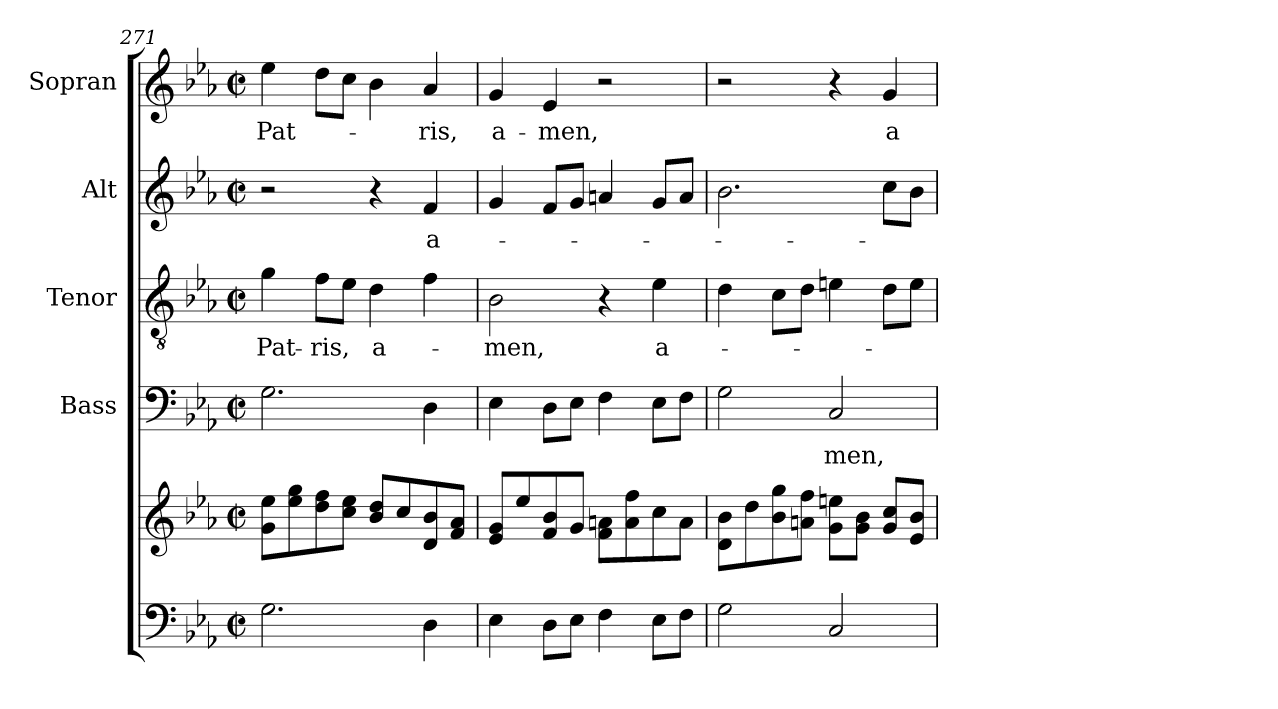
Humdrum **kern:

**kern	**kern	**kern	**text	**kern	**text	**kern	**text	**kern	**text
*part5	*part5	*part4	*part4	*part3	*part3	*part2	*part2	*part1	*part1
*staff6	*staff5	*staff4	*staff4	*staff3	*staff3	*staff2	*staff2	*staff1	*staff1
*	*	*I"Bass	*	*I"Tenor	*	*I"Alt	*	*I"Sopran	*
*	*	*I'B.	*	*I'T.	*	*I'A.	*	*I'S.	*
*clefF4	*clefG2	*clefF4	*	*clefGv2	*	*clefG2	*	*clefG2	*
*k[b-e-a-]	*k[b-e-a-]	*k[b-e-a-]	*	*k[b-e-a-]	*	*k[b-e-a-]	*	*k[b-e-a-]	*
*E-:	*E-:	*E-:	*	*E-:	*	*E-:	*	*E-:	*
*M2/2	*M2/2	*M2/2	*	*M2/2	*	*M2/2	*	*M2/2	*
*met(c|)	*met(c|)	*met(c|)	*	*met(c|)	*	*met(c|)	*	*met(c|)	*
=271	=271	=271	=271	=271	=271	=271	=271	=271	=271
!	!	!	!	!	!LO:LY:b	!	!	!	!LO:LY:b
2.G\	8g\ 8ee-\L	2.G\	.	4g\	Pat-	2r	.	4ee-\	Pat-
.	8ee-\ 8gg\	.	.	.	.	.	.	.	.
!	!	!	!	!	!LO:LY:b	!	!	!	!
.	8dd\ 8ff\	.	.	8f\L	-ris,	.	.	8dd\L	.
.	8cc\ 8ee-\J	.	.	8e-\J	.	.	.	8cc\J	.
!	!	!	!	!	!LO:LY:b	!	!	!	!
.	8b-/ 8dd/L	.	.	4d\	a-	4r	.	4b-\	.
.	8cc/	.	.	.	.	.	.	.	.
!	!	!	!	!	!	!	!LO:LY:b	!	!LO:LY:b
4D\	8d/ 8b-/	4D\	.	4f\	.	4f/	a-	4a-/	-ris,
.	8f/ 8a-/J	.	.	.	.	.	.	.	.
!!LO:LB:g=z
=272	=272	=272	=272	=272	=272	=272	=272	=272	=272
!	!	!	!	!	!LO:LY:b	!	!	!	!LO:LY:b
4E-\	8e-/ 8g/L	4E-\	.	2B-\	-men,	4g/	.	4g/	a-
.	8ee-/	.	.	.	.	.	.	.	.
!	!	!	!	!	!	!	!	!	!LO:LY:b
8D\L	8f/ 8b-/	8D\L	.	.	.	8f/L	.	4e-/	-men,
8E-\J	8g/J	8E-\J	.	.	.	8g/J	.	.	.
4F\	8f\ 8an\L	4F\	.	4r	.	4an/	.	2r	.
.	8a\ 8ff\	.	.	.	.	.	.	.	.
!	!	!	!	!	!LO:LY:b	!	!	!	!
8E-\L	8cc\	8E-\L	.	4e-\	a-	8g/L	.	.	.
8F\J	8a\J	8F\J	.	.	.	8a/J	.	.	.
=273	=273	=273	=273	=273	=273	=273	=273	=273	=273
2G\	8d\ 8b-\L	2G\	.	4d\	.	2.b-\	.	2r	.
.	8dd\	.	.	.	.	.	.	.	.
.	8b-\ 8gg\	.	.	8c\L	.	.	.	.	.
.	8an\ 8ff\J	.	.	8d\J	.	.	.	.	.
!	!	!	!LO:LY:b	!	!	!	!	!	!
2C/	8g\ 8een\L	2C/	-men,	4en\	.	.	.	4r	.
.	8g\ 8b-\J	.	.	.	.	.	.	.	.
!	!	!	!	!	!	!	!	!	!LO:LY:b
.	8g/ 8cc/L	.	.	8d\L	.	8cc\L	.	4g/	a-
.	8e-/ 8b-/J	.	.	8e\J	.	8b-\J	.	.	.
=	=	=	=	=	=	=	=	=	=
*-	*-	*-	*-	*-	*-	*-	*-	*-	*-
